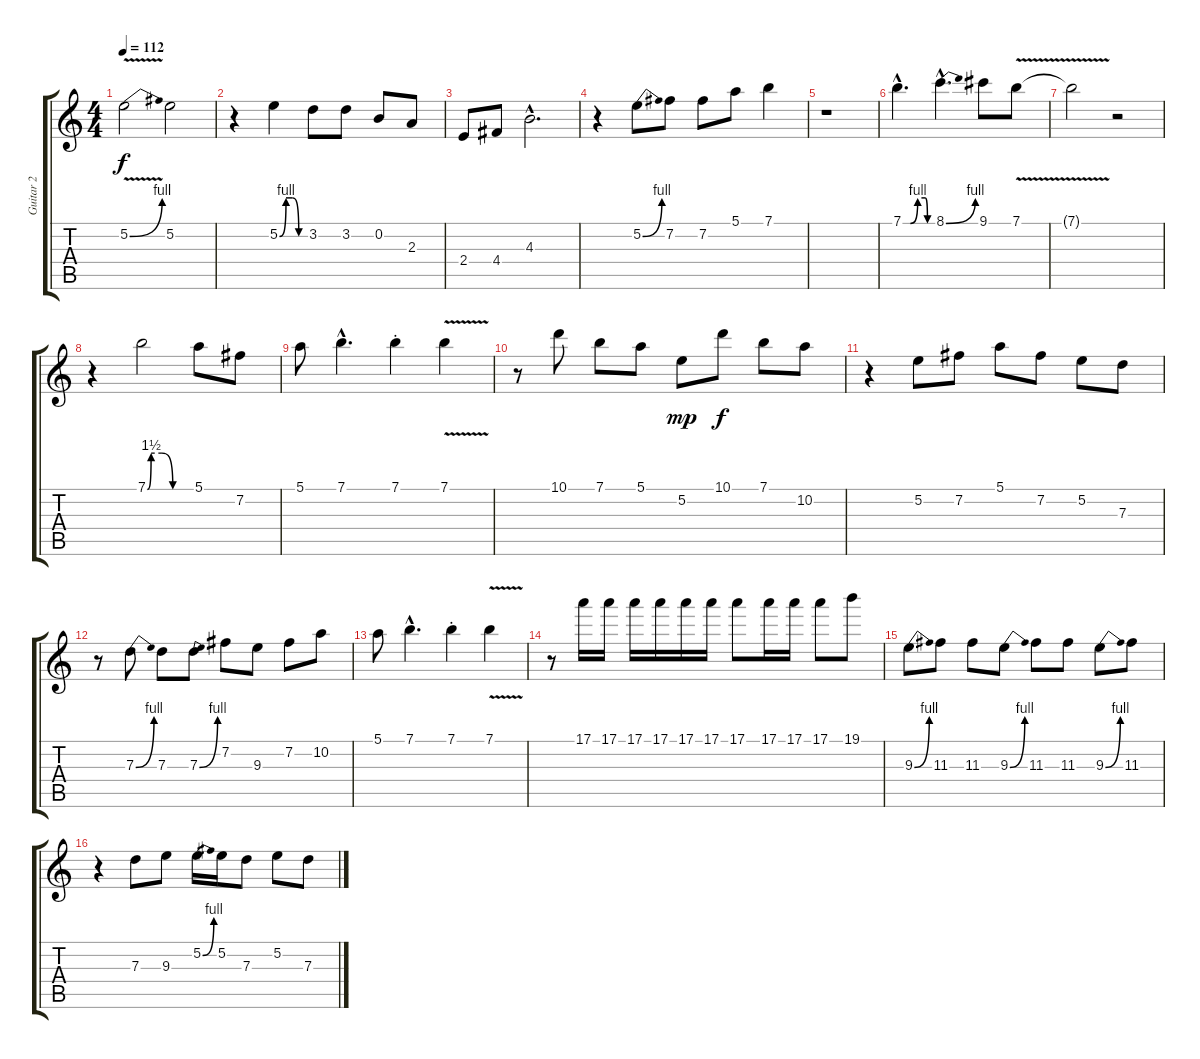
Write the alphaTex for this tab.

\track ("Guitar 2" "Guitar 2") {instrument overdrivenguitar}
\staff {score tabs}
\tuning (E4 B3 G3 D3 A2 E2) {hide}
\ts (4 4)
\tempo 112
\clef g2
\ks c
5.2{be (bend 0 0 60 4) v}.2{dy f} 5.2.2 |
r.4 5.2{be (custom 0 0 15 4 30 4 45 0 60 0)}.4 3.2.8 3.2.8 0.2.8 2.3.8 |
2.4.8 4.4.8 4.3{hac}.2{d} |
r.4 5.2{be (bend 0 0 60 4)}.8 7.2.8 7.2.8 5.1.8 7.1.4 |
r.1 |
7.1{be (custom 0 0 15 0 30 4 45 4 50 0 60 0) hac}.4{d} 8.1{be (bend 0 0 60 4) hac}.4{d} 9.1.8 7.1{v}.8 |
7.1{t}.2 r.2 |
r.4 7.1{be (custom 0 0 5 6 20 6 35 0 45 0 60 0)}.2 5.1.8 7.2.8 |
5.1.8 7.1{hac}.4{d} 7.1{st}.4 7.1{v}.4 |
r.8 10.1.8 7.1.8 5.1.8 5.2.8{dy mp} 10.1.8{dy f} 7.1.8 10.2.8 |
r.4 5.2.8 7.2.8 5.1.8 7.2.8 5.2.8 7.3.8 |
r.8 7.3{be (bend 0 0 60 4)}.8 7.3.8 7.3{be (bend 0 0 60 4)}.8 7.2.8 9.3.8 7.2.8 10.2.8 |
5.1.8 7.1{hac}.4{d} 7.1{st}.4 7.1{v}.4 |
r.8 17.1.16 17.1.16 17.1.16 17.1.16 17.1.16 17.1.16 17.1.8 17.1.16 17.1.16 17.1.8 19.1.8 |
9.3{be (bend 0 0 60 4)}.8 11.3.8 11.3.8 9.3{be (bend 0 0 60 4)}.8 11.3.8 11.3.8 9.3{be (bend 0 0 60 4)}.8 11.3.8 |
r.4 7.3.8 9.3.8 5.2{be (bend 0 0 60 4)}.16 5.2.16 7.3.8 5.2.8 7.3.8
